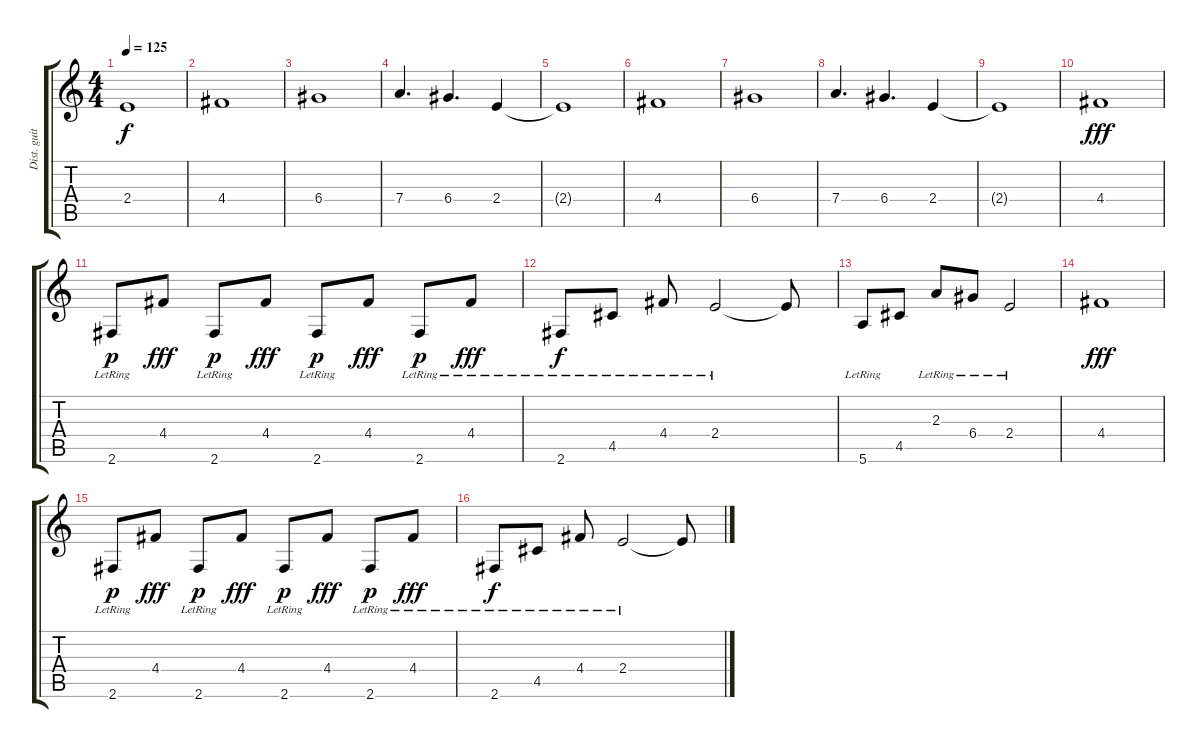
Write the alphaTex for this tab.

\track ("Dist. guitar 2" "Dist. guit") {instrument overdrivenguitar}
\staff {score tabs}
\tuning (E4 B3 G3 D3 A2 E2) {hide}
\ts (4 4)
\tempo 125
\clef g2
\ks c
2.4{t}.1{dy f} |
4.4.1 |
6.4.1 |
7.4.4{d} 6.4.4{d} 2.4.4 |
2.4{t}.1 |
4.4.1 |
6.4.1 |
7.4.4{d} 6.4.4{d} 2.4.4 |
2.4{t}.1 |
4.4.1{dy fff} |
2.6{lr}.8{dy p} 4.4.8{dy fff} 2.6{lr}.8{dy p} 4.4.8{dy fff} 2.6{lr}.8{dy p} 4.4.8{dy fff} 2.6{lr}.8{dy p} 4.4{lr}.8{dy fff} |
2.6{lr}.8{dy f} 4.5{lr}.8 4.4{lr}.8 2.4{lr}.2 2.4{t}.8 |
5.6{lr}.8 4.5.8 2.3{lr}.8 6.4{lr}.8 2.4{lr}.2 |
4.4.1{dy fff} |
2.6{lr}.8{dy p} 4.4.8{dy fff} 2.6{lr}.8{dy p} 4.4.8{dy fff} 2.6{lr}.8{dy p} 4.4.8{dy fff} 2.6{lr}.8{dy p} 4.4{lr}.8{dy fff} |
2.6{lr}.8{dy f} 4.5{lr}.8 4.4{lr}.8 2.4{lr}.2 2.4{t}.8
